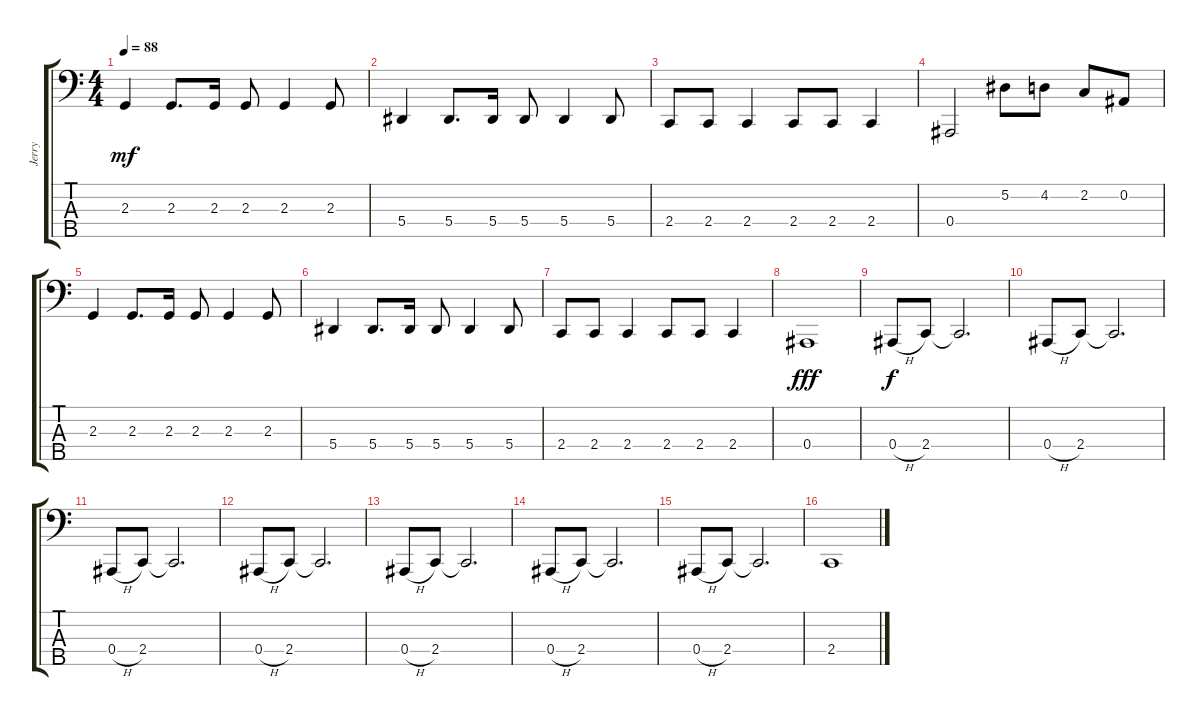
\track ("Jerry" "Jerry") {instrument electricbassfinger}
\staff {score tabs}
\tuning (Eb2 Bb1 F1 Bb0 G0) {hide}
\ts (4 4)
\tempo 88
\clef f4
\ks c
2.3.4{dy mf} 2.3.8{d} 2.3.16 2.3.8 2.3.4 2.3.8 |
5.4.4 5.4.8{d} 5.4.16 5.4.8 5.4.4 5.4.8 |
2.4.8 2.4.8 2.4.4 2.4.8 2.4.8 2.4.4 |
0.4.2 5.2.8 4.2.8 2.2.8 0.2.8 |
2.3.4 2.3.8{d} 2.3.16 2.3.8 2.3.4 2.3.8 |
5.4.4 5.4.8{d} 5.4.16 5.4.8 5.4.4 5.4.8 |
2.4.8 2.4.8 2.4.4 2.4.8 2.4.8 2.4.4 |
0.4.1{dy fff} |
0.4{h}.8{dy f} 2.4.8 2.4{t}.2{d} |
0.4{h}.8 2.4.8 2.4{t}.2{d} |
0.4{h}.8 2.4.8 2.4{t}.2{d} |
0.4{h}.8 2.4.8 2.4{t}.2{d} |
0.4{h}.8 2.4.8 2.4{t}.2{d} |
0.4{h}.8 2.4.8 2.4{t}.2{d} |
0.4{h}.8 2.4.8 2.4{t}.2{d} |
2.4.1
